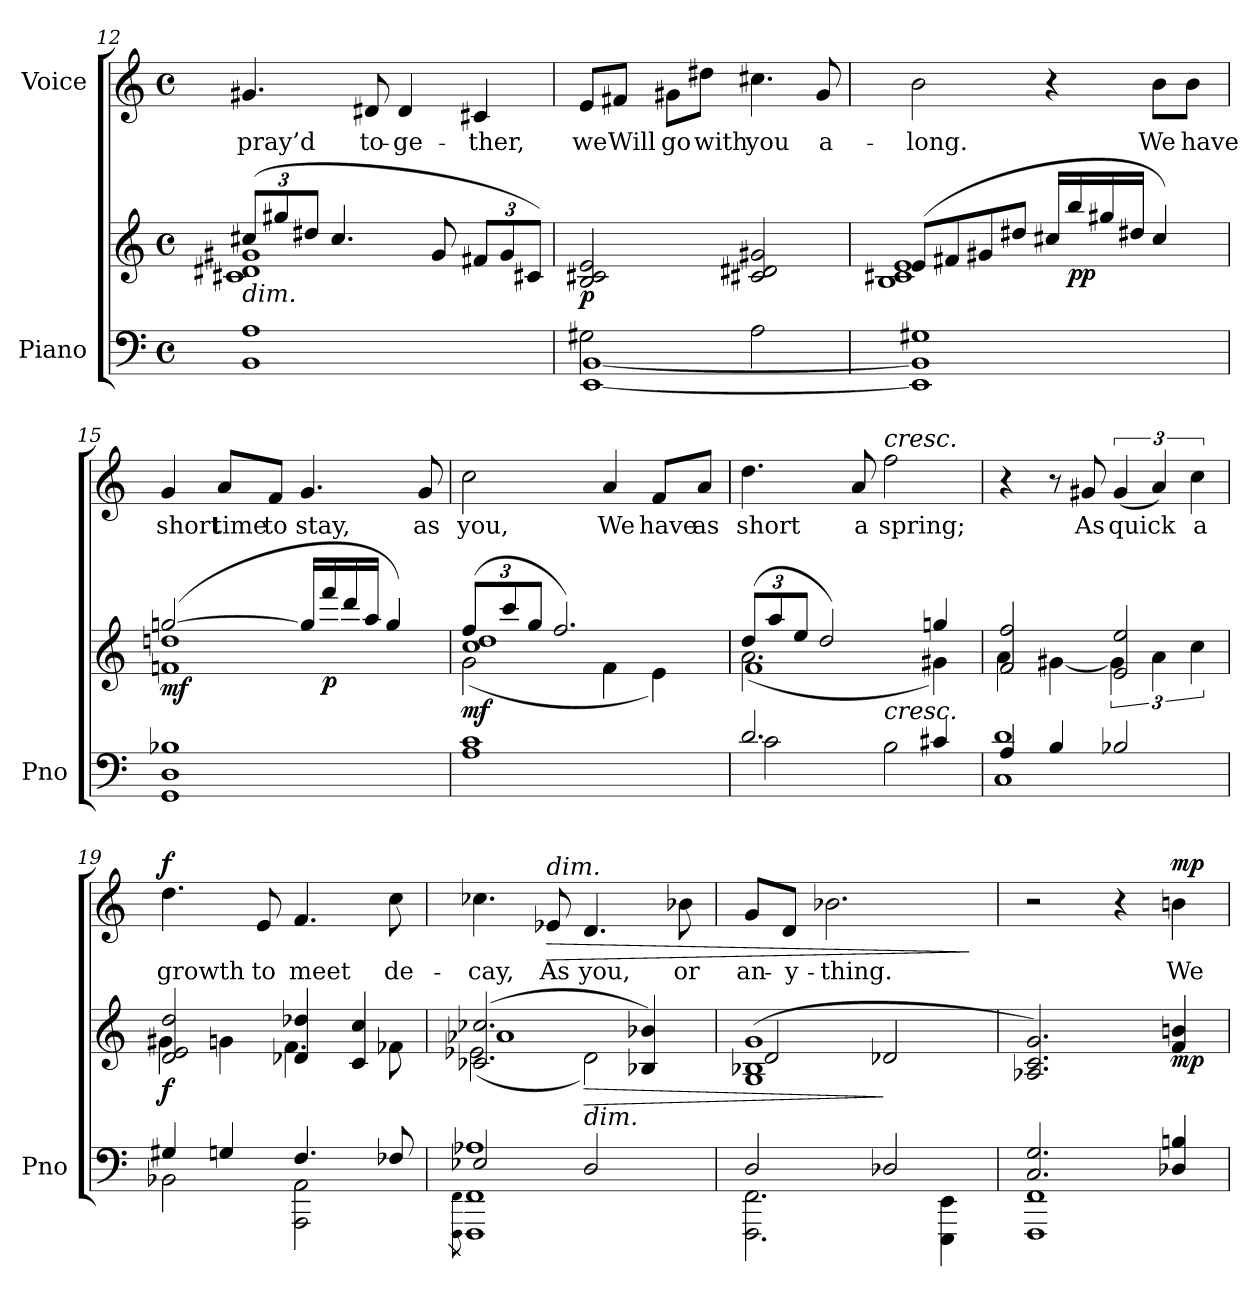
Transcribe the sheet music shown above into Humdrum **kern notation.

**kern	**kern	**dynam	**kern	**text	**dynam
*part2	*part2	*part2	*part1	*part1	*part1
*staff3	*staff2	*staff2/3	*staff1	*staff1	*staff1
*I"Piano	*	*	*I"Voice	*	*
*I'Pno	*	*	*	*	*
*clefF4	*clefG2	*	*clefG2	*	*
*k[]	*k[]	*	*k[]	*	*
*M4/4	*M4/4	*	*M4/4	*	*
*met(c)	*met(c)	*	*met(c)	*	*
*	*Xbrackettup	*	*	*	*
=12	=12	=12	=12	=12	=12
*	*^	*	*	*	*
!	!LO:TX:b:i:t=dim.	!	!	!	!	!
1BB 1A	(12cc#X/L	1c#X 1d#X 1g#X	.	4.g#X/	pray’d	.
.	12gg#X/	.	.	.	.	.
.	12dd#X/J	.	.	.	.	.
.	4.cc#/	.	.	.	.	.
.	.	.	.	8d#X/	to-	.
.	.	.	.	4d#/	-ge-	.
.	8g#/	.	.	.	.	.
.	12f#X/L	.	.	4c#X/	-ther,	.
.	12g#/	.	.	.	.	.
.	12c#X/J)	.	.	.	.	.
*	*v	*v	*	*	*	*
=13	=13	=13	=13	=13	=13
*^	*	*	*	*	*
!	!	!	!LO:DY:b	!	!	!
2G#X\	[<1EE [<1BB	2B/ 2c#X/ 2e/	p	8e/L	we	.
.	.	.	.	8f#X/J	Will	.
.	.	.	.	8g#X\L	go	.
.	.	.	.	8dd#X\J	with	.
2A\	.	2c#X/ 2d#X/ 2g#X/	.	4.cc#X\	you	.
.	.	.	.	8g#/	a-	.
=14	=14	=14	=14	=14	=14	=14
*	*	*^	*	*	*	*
1G#X	1EE] 1BB]	(8e/L	1B 1c#X 1e	.	2b\	-long.	.
.	.	8f#X/	.	.	.	.	.
.	.	8g#X/	.	.	.	.	.
.	.	8dd#X/J	.	.	.	.	.
.	.	16cc#X/LL	.	.	4r	.	.
!	!	!	!	!LO:DY:b	!	!	!
.	.	16bb/	.	pp	.	.	.
.	.	16gg#X/	.	.	.	.	.
.	.	16dd#X/JJ	.	.	.	.	.
.	.	4cc#/)	.	.	8b\L	We	.
.	.	.	.	.	8b\J	have	.
=15	=15	=15	=15	=15	=15	=15	=15
!	!	!	!	!LO:DY:b	!	!	!
1B-X	1GG 1D	([2ggn/	1fn 1ddn	mf	4g/	short	.
.	.	.	.	.	8a/L	time	.
.	.	.	.	.	8f/J	to	.
.	.	16gg/LL]	.	.	4.g/	stay,	.
!	!	!	!	!LO:DY:b	!	!	!
.	.	16fff/	.	p	.	.	.
.	.	16ddd/	.	.	.	.	.
.	.	16aa/JJ	.	.	.	.	.
.	.	4gg/)	.	.	.	.	.
.	.	.	.	.	8g/	as	.
*v	*v	*	*	*	*	*	*
=16	=16	=16	=16	=16	=16	=16
*	*	*^	*	*	*	*
!	!	!	!	!LO:DY:b	!	!	!
1A 1c	(12ff/L	(2g\	1cc 1dd	mf	2cc\	you,	.
.	12ccc/	.	.	.	.	.	.
.	12gg/J	.	.	.	.	.	.
.	2.ff/)	.	.	.	.	.	.
.	.	4f\	.	.	4a/	We	.
.	.	4e\)	.	.	8f/L	have	.
.	.	.	.	.	8a/J	as	.
=17	=17	=17	=17	=17	=17	=17	=17
*^	*	*	*	*	*	*	*
2.d/	2c\	(12dd/L	(2.a\	1f	.	4.dd\	short	.
.	.	12aa/	.	.	.	.	.	.
.	.	12ee/J	.	.	.	.	.	.
.	.	2dd/)	.	.	.	.	.	.
.	.	.	.	.	.	8a/	a	.
!	!	!	!	!	!	!LO:TX:a:i:t=cresc.	!	!
!	!LO:TX:a:i:t=cresc.	!	!	!	!	!	!	!
.	2B\	.	.	.	.	2ff\	spring;	.
4c#X/	.	4ggn/	4g#X\)	.	.	.	.	.
*	*	*	*v	*v	*	*	*	*
=18	=18	=18	=18	=18	=18	=18	=18
4A/	1C 1d	2f/ 2ff/	4a\	.	4r	.	.
4B/	.	.	[>4g#X\	.	8r	.	.
.	.	.	.	.	8g#X/	As	.
*	*	*	*brackettup	*	*	*	*
2B-X/	.	2e/ 2ee/	6g#\]	.	(6g#/	quick	.
.	.	.	6a\	.	6a/)	.	.
.	.	.	6cc\	.	6cc\	a	.
=19	=19	=19	=19	=19	=19	=19	=19
!	!	!	!	!LO:DY:b	!	!	!LO:DY:a
4G#X/	2BB-X\	2d/ 2e/ 2dd/	4g#X\	f	4.dd\	growth	f
4Gn/	.	.	4gn\	.	.	.	.
.	.	.	.	.	8e/	to	.
4.F/	2AAA\ 2AA\	4d-X/ 4dd-X/	4.f\	.	4.f/	meet	.
.	.	4c/ 4cc/	.	.	.	.	.
8F-X/	.	.	8f-X\	.	8cc\	de-	.
*	*	*v	*v	*	*	*	*
=20	=20	=20	=20	=20	=20	=20
.	8qFFF\ 8qFF\	.	.	.	.	.
*	*	*^	*	*	*	*
*	*	*	*^	*	*	*	*
2E-X/	1FFF 1FF 1A-X	(2.c-X/ 2.cc-X/	(2e-X\	1a-X	.	4.cc-X\	-cay,	.
!	!	!	!	!	!	!LO:TX:a:i:t=dim.	!	!
!	!	!	!	!	!	!	!	!LO:HP:b
.	.	.	.	.	.	8e-X/	As	>
!	!	!	!LO:TX:b:i:t=dim.	!	!	!	!	!
!	!	!	!	!	!LO:HP:b	!	!	!
2D/	.	.	2d\)	.	>	4.d/	you,	.
.	.	4B-X/ 4b-X/)	.	.	.	.	.	.
.	.	.	.	.	.	8b-X\	or	.
*	*	*	*v	*v	*	*	*	*
=21	=21	=21	=21	=21	=21	=21	=21
2D/	2.FFF\ 2.FF\	(1G 1B-X 1g	2d/	.	8g/L	an-	.
.	.	.	.	.	8d/J	-y-	.
.	.	.	.	.	2.b-X\	-thing.	.
2D-X/	.	.	2d-X/	]	.	.	.
.	4EEE\ 4EE\	.	.	.	.	.	.
*v	*v	*	*	*	*	*	*
*	*v	*v	*	*	*	*
.	.	.	.	.	]
=22	=22	=22	=22	=22	=22
*^	*	*	*	*	*
2.C/ 2.G/	1FFF 1FF	2.A-X/ 2.c/ 2.g/)	.	2r	.	.
.	.	.	.	4r	.	.
!	!	!	!LO:DY:b	!	!	!LO:DY:a
4D-X/ 4Bn/	.	4f/ 4bn/	mp	4bn\	We	mp
*v	*v	*	*	*	*	*
=	=	=	=	=	=
*-	*-	*-	*-	*-	*-
